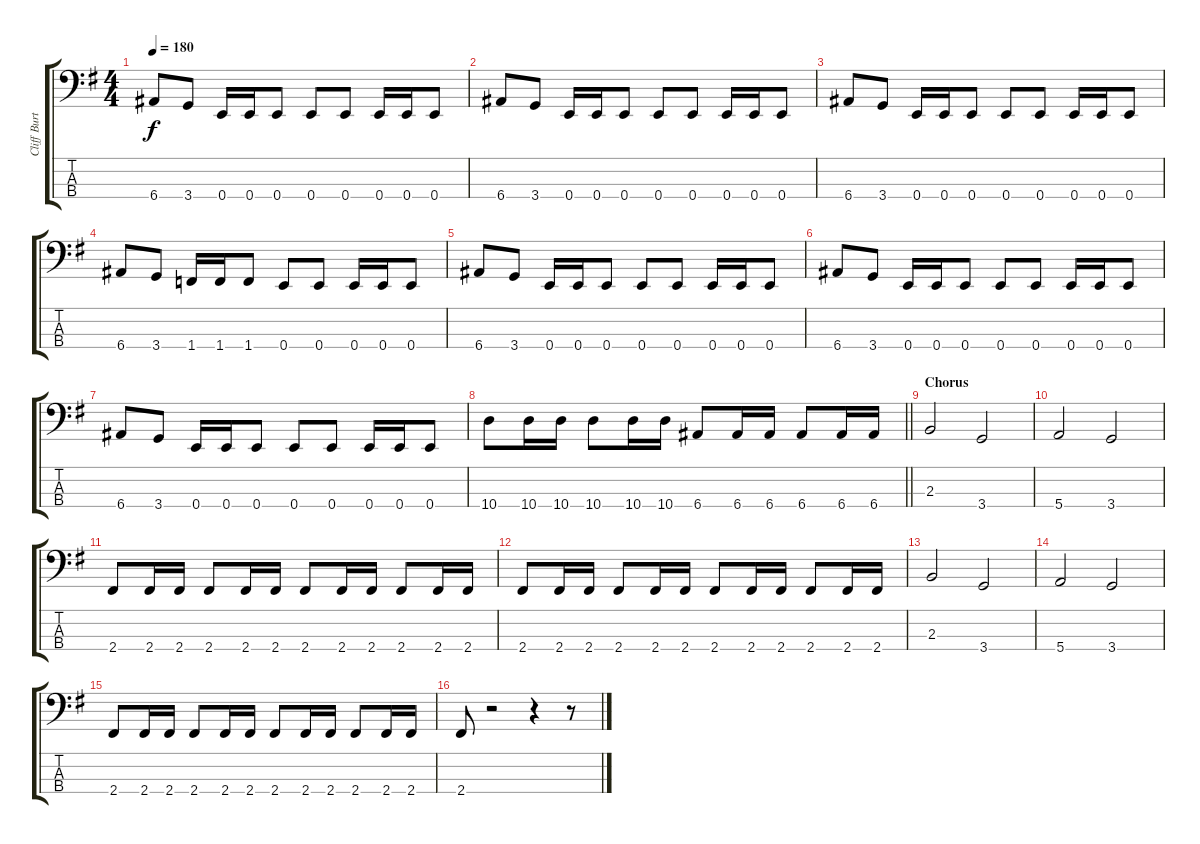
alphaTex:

\track ("Cliff Burton" "Cliff Burt") {instrument electricbassfinger}
\staff {score tabs}
\tuning (G2 D2 A1 E1) {hide}
\ts (4 4)
\tempo 180
\clef f4
\ks eminor
6.4.8{dy f} 3.4.8 0.4.16 0.4.16 0.4.8 0.4.8 0.4.8 0.4.16 0.4.16 0.4.8 |
6.4.8 3.4.8 0.4.16 0.4.16 0.4.8 0.4.8 0.4.8 0.4.16 0.4.16 0.4.8 |
6.4.8 3.4.8 0.4.16 0.4.16 0.4.8 0.4.8 0.4.8 0.4.16 0.4.16 0.4.8 |
6.4.8 3.4.8 1.4.16 1.4.16 1.4.8 0.4.8 0.4.8 0.4.16 0.4.16 0.4.8 |
6.4.8 3.4.8 0.4.16 0.4.16 0.4.8 0.4.8 0.4.8 0.4.16 0.4.16 0.4.8 |
6.4.8 3.4.8 0.4.16 0.4.16 0.4.8 0.4.8 0.4.8 0.4.16 0.4.16 0.4.8 |
6.4.8 3.4.8 0.4.16 0.4.16 0.4.8 0.4.8 0.4.8 0.4.16 0.4.16 0.4.8 |
\barLineRight lightlight
10.4.8 10.4.16 10.4.16 10.4.8 10.4.16 10.4.16 6.4.8 6.4.16 6.4.16 6.4.8 6.4.16 6.4.16 |
\section ("" "Chorus")
2.3.2 3.4.2 |
5.4.2 3.4.2 |
2.4.8 2.4.16 2.4.16 2.4.8 2.4.16 2.4.16 2.4.8 2.4.16 2.4.16 2.4.8 2.4.16 2.4.16 |
2.4.8 2.4.16 2.4.16 2.4.8 2.4.16 2.4.16 2.4.8 2.4.16 2.4.16 2.4.8 2.4.16 2.4.16 |
2.3.2 3.4.2 |
5.4.2 3.4.2 |
2.4.8 2.4.16 2.4.16 2.4.8 2.4.16 2.4.16 2.4.8 2.4.16 2.4.16 2.4.8 2.4.16 2.4.16 |
2.4.8 r.2 r.4 r.8
